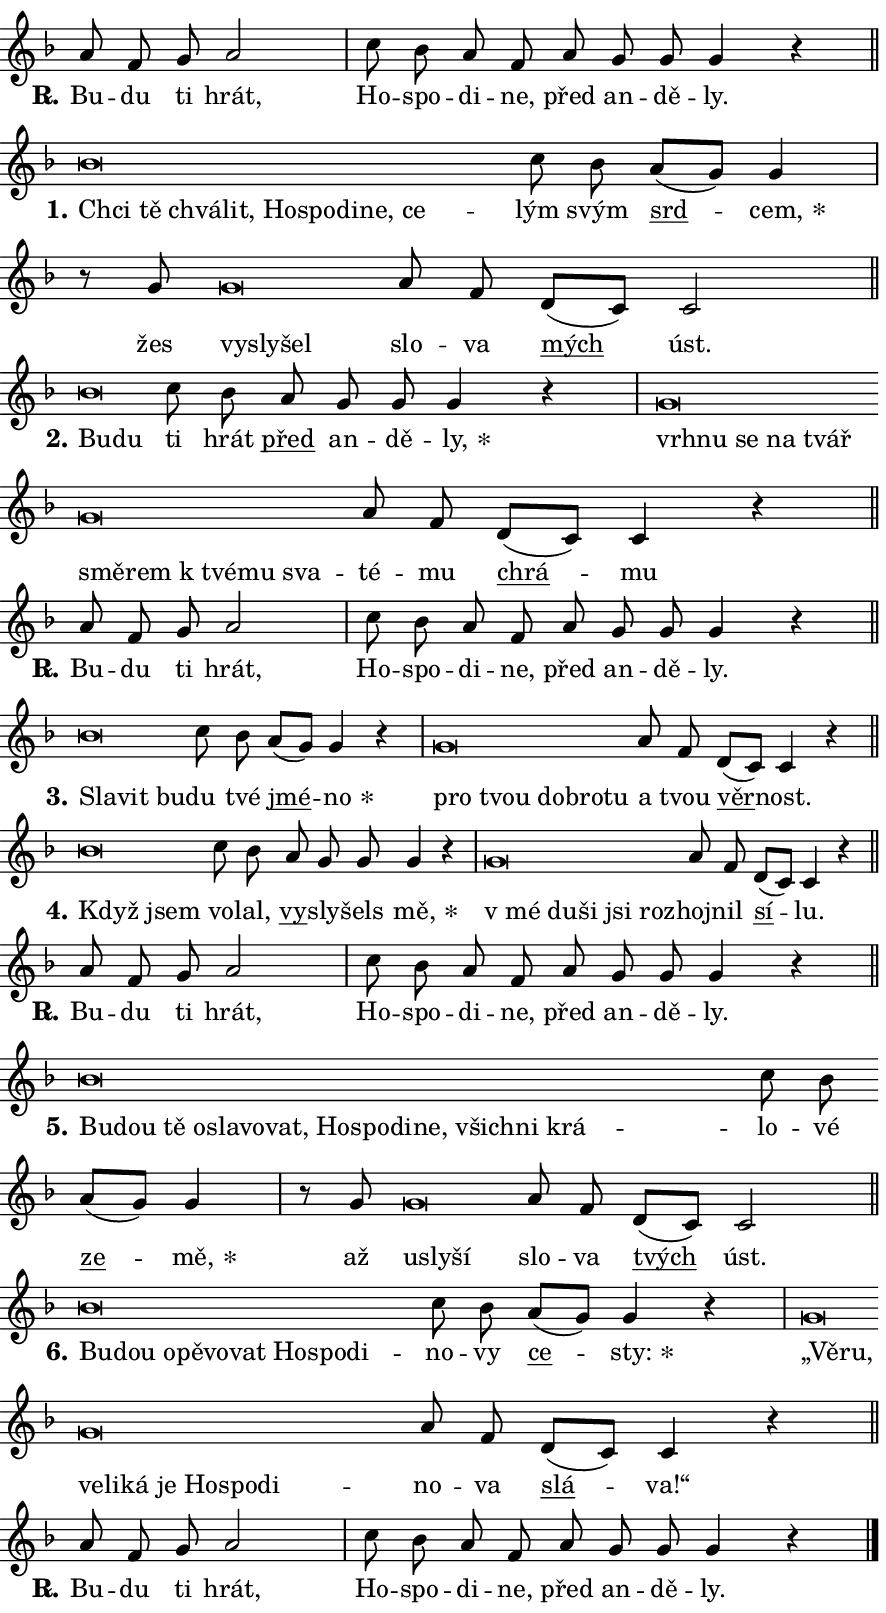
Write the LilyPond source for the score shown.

\version "2.24.0"
\header { tagline = "" }
\paper {
  indent = 0\cm
  top-margin = 0\cm
  right-margin = 0.13\cm % to fit lyric hyphens
  bottom-margin = 0\cm
  left-margin = 0\cm
  paper-width = 15\cm
  page-breaking = #ly:one-page-breaking
  system-system-spacing.basic-distance = #11
  score-system-spacing.basic-distance = #11
  ragged-last = ##f
}


%% Author: Thomas Morley
%% https://lists.gnu.org/archive/html/lilypond-user/2020-05/msg00002.html
#(define (line-position grob)
"Returns position of @var[grob} in current system:
   @code{'start}, if at first time-step
   @code{'end}, if at last time-step
   @code{'middle} otherwise
"
  (let* ((col (ly:item-get-column grob))
         (ln (ly:grob-object col 'left-neighbor))
         (rn (ly:grob-object col 'right-neighbor))
         (col-to-check-left (if (ly:grob? ln) ln col))
         (col-to-check-right (if (ly:grob? rn) rn col))
         (break-dir-left
           (and
             (ly:grob-property col-to-check-left 'non-musical #f)
             (ly:item-break-dir col-to-check-left)))
         (break-dir-right
           (and
             (ly:grob-property col-to-check-right 'non-musical #f)
             (ly:item-break-dir col-to-check-right))))
        (cond ((eqv? 1 break-dir-left) 'start)
              ((eqv? -1 break-dir-right) 'end)
              (else 'middle))))

#(define (tranparent-at-line-position vctor)
  (lambda (grob)
  "Relying on @code{line-position} select the relevant enry from @var{vctor}.
Used to determine transparency,"
    (case (line-position grob)
      ((end) (not (vector-ref vctor 0)))
      ((middle) (not (vector-ref vctor 1)))
      ((start) (not (vector-ref vctor 2))))))

noteHeadBreakVisibility =
#(define-music-function (break-visibility)(vector?)
"Makes @code{NoteHead}s transparent relying on @var{break-visibility}"
#{
  \override NoteHead.transparent =
    #(tranparent-at-line-position break-visibility)
#})

#(define delete-ledgers-for-transparent-note-heads
  (lambda (grob)
    "Reads whether a @code{NoteHead} is transparent.
If so this @code{NoteHead} is removed from @code{'note-heads} from
@var{grob}, which is supposed to be @code{LedgerLineSpanner}.
As a result ledgers are not printed for this @code{NoteHead}"
    (let* ((nhds-array (ly:grob-object grob 'note-heads))
           (nhds-list
             (if (ly:grob-array? nhds-array)
                 (ly:grob-array->list nhds-array)
                 '()))
           ;; Relies on the transparent-property being done before
           ;; Staff.LedgerLineSpanner.after-line-breaking is executed.
           ;; This is fragile ...
           (to-keep
             (remove
               (lambda (nhd)
                 (ly:grob-property nhd 'transparent #f))
               nhds-list)))
      ;; TODO find a better method to iterate over grob-arrays, similiar
      ;; to filter/remove etc for lists
      ;; For now rebuilt from scratch
      (set! (ly:grob-object grob 'note-heads)  '())
      (for-each
        (lambda (nhd)
          (ly:pointer-group-interface::add-grob grob 'note-heads nhd))
        to-keep))))

squashNotes = {
  \override NoteHead.X-extent = #'(-0.2 . 0.2)
  \override NoteHead.Y-extent = #'(-0.75 . 0)
  \override NoteHead.stencil =
    #(lambda (grob)
       (let ((pos (ly:grob-property grob 'staff-position)))
         (begin
           (if (< pos -7) (display "ERROR: Lower brevis then expected\n") (display ""))
           (if (<= pos -6) ly:text-interface::print ly:note-head::print))))
}
unSquashNotes = {
  \revert NoteHead.X-extent
  \revert NoteHead.Y-extent
  \revert NoteHead.stencil
}

hideNotes = \noteHeadBreakVisibility #begin-of-line-visible
unHideNotes = \noteHeadBreakVisibility #all-visible

% work-around for resetting accidentals
% https://lilypond.org/doc/v2.23/Documentation/notation/displaying-rhythms#unmetered-music
cadenzaMeasure = {
  \cadenzaOff
  \partial 1024 s1024
  \cadenzaOn
}

#(define-markup-command (accent layout props text) (markup?)
  "Underline accented syllable"
  (interpret-markup layout props
    #{\markup \override #'(offset . 4.3) \underline { #text }#}))

responsum = \markup \concat {
  "R" \hspace #-1.05 \path #0.1 #'((moveto 0 0.07) (lineto 0.9 0.8)) \hspace #0.05 "."
}

spaceSize = #0.6828661417322834 % exact space size for TeX Gyre Schola

\layout {
  \context {
    \Staff
    \remove "Time_signature_engraver"
    \override LedgerLineSpanner.after-line-breaking = #delete-ledgers-for-transparent-note-heads
  }
  \context {
    \Lyrics {
      \override LyricSpace.minimum-distance = \spaceSize
      \override LyricText.font-name = #"TeX Gyre Schola"
      \override LyricText.font-size = 1
      \override StanzaNumber.font-name = #"TeX Gyre Schola Bold"
      \override StanzaNumber.font-size = 1
    }
  }
  \context {
    \Score 
    \override NoteHead.text =
      #(lambda (grob) 
        (let ((pos (ly:grob-property grob 'staff-position)))
          #{\markup {
            \combine
              \halign #-0.55 \raise #(if (= pos -6) 0 0.5) \override #'(thickness . 2) \draw-line #'(3.2 . 0)
              \musicglyph "noteheads.sM1"
          }#}))
  }
}

% magnetic-lyrics.ily
%
%   written by
%     Jean Abou Samra <jean@abou-samra.fr>
%     Werner Lemberg <wl@gnu.org>
%
%   adapted by
%     Jiri Hon <jiri.hon@gmail.com>
%
% Version 2022-Apr-15

% https://www.mail-archive.com/lilypond-user@gnu.org/msg149350.html

#(define (Left_hyphen_pointer_engraver context)
   "Collect syllable-hyphen-syllable occurrences in lyrics and store
them in properties.  This engraver only looks to the left.  For
example, if the lyrics input is @code{foo -- bar}, it does the
following.

@itemize @bullet
@item
Set the @code{text} property of the @code{LyricHyphen} grob between
@q{foo} and @q{bar} to @code{foo}.

@item
Set the @code{left-hyphen} property of the @code{LyricText} grob with
text @q{foo} to the @code{LyricHyphen} grob between @q{foo} and
@q{bar}.
@end itemize

Use this auxiliary engraver in combination with the
@code{lyric-@/text::@/apply-@/magnetic-@/offset!} hook."
   (let ((hyphen #f)
         (text #f))
     (make-engraver
      (acknowledgers
       ((lyric-syllable-interface engraver grob source-engraver)
        (set! text grob)))
      (end-acknowledgers
       ((lyric-hyphen-interface engraver grob source-engraver)
        ;(when (not (grob::has-interface grob 'lyric-space-interface))
          (set! hyphen grob)));)
      ((stop-translation-timestep engraver)
       (when (and text hyphen)
         (ly:grob-set-object! text 'left-hyphen hyphen))
       (set! text #f)
       (set! hyphen #f)))))

#(define (lyric-text::apply-magnetic-offset! grob)
   "If the space between two syllables is less than the value in
property @code{LyricText@/.details@/.squash-threshold}, move the right
syllable to the left so that it gets concatenated with the left
syllable.

Use this function as a hook for
@code{LyricText@/.after-@/line-@/breaking} if the
@code{Left_@/hyphen_@/pointer_@/engraver} is active."
   (let ((hyphen (ly:grob-object grob 'left-hyphen #f)))
     (when hyphen
       (let ((left-text (ly:spanner-bound hyphen LEFT)))
         (when (grob::has-interface left-text 'lyric-syllable-interface)
           (let* ((common (ly:grob-common-refpoint grob left-text X))
                  (this-x-ext (ly:grob-extent grob common X))
                  (left-x-ext
                   (begin
                     ;; Trigger magnetism for left-text.
                     (ly:grob-property left-text 'after-line-breaking)
                     (ly:grob-extent left-text common X)))
                  ;; `delta` is the gap width between two syllables.
                  (delta (- (interval-start this-x-ext)
                            (interval-end left-x-ext)))
                  (details (ly:grob-property grob 'details))
                  (threshold (assoc-get 'squash-threshold details 0.2)))
             (when (< delta threshold)
               (let* (;; We have to manipulate the input text so that
                      ;; ligatures crossing syllable boundaries are not
                      ;; disabled.  For languages based on the Latin
                      ;; script this is essentially a beautification.
                      ;; However, for non-Western scripts it can be a
                      ;; necessity.
                      (lt (ly:grob-property left-text 'text))
                      (rt (ly:grob-property grob 'text))
                      (is-space (grob::has-interface hyphen 'lyric-space-interface))
                      (space (if is-space " " ""))
                      (extra-delta (if is-space spaceSize 0))
                      ;; Append new syllable.
                      (ltrt-space (if (and (string? lt) (string? rt))
                                (string-append lt space rt)
                                (make-concat-markup (list lt space rt))))
                      ;; Right-align `ltrt` to the right side.
                      (ltrt-space-markup (grob-interpret-markup
                               grob
                               (make-translate-markup
                                (cons (interval-length this-x-ext) 0)
                                (make-right-align-markup ltrt-space)))))
                 (begin
                   ;; Don't print `left-text`.
                   (ly:grob-set-property! left-text 'stencil #f)
                   ;; Set text and stencil (which holds all collected
                   ;; syllables so far) and shift it to the left.
                   (ly:grob-set-property! grob 'text ltrt-space)
                   (ly:grob-set-property! grob 'stencil ltrt-space-markup)
                   (ly:grob-translate-axis! grob (- (- delta extra-delta)) X))))))))))


#(define (lyric-hyphen::displace-bounds-first grob)
   ;; Make very sure this callback isn't triggered too early.
   (let ((left (ly:spanner-bound grob LEFT))
         (right (ly:spanner-bound grob RIGHT)))
     (ly:grob-property left 'after-line-breaking)
     (ly:grob-property right 'after-line-breaking)
     (ly:lyric-hyphen::print grob)))

squashThreshold = #0.4

\layout {
  \context {
    \Lyrics
    \consists #Left_hyphen_pointer_engraver
    \override LyricText.after-line-breaking =
      #lyric-text::apply-magnetic-offset!
    \override LyricHyphen.stencil = #lyric-hyphen::displace-bounds-first
    \override LyricText.details.squash-threshold = \squashThreshold
    \override LyricHyphen.minimum-distance = 0
    \override LyricHyphen.minimum-length = \squashThreshold
  }
}

squashText = \override LyricText.details.squash-threshold = 9999
unSquashText = \override LyricText.details.squash-threshold = \squashThreshold

leftText = \override LyricText.self-alignment-X = #LEFT
unLeftText = \revert LyricText.self-alignment-X

starOffset = #(lambda (grob) 
                (let ((x_offset (ly:self-alignment-interface::aligned-on-x-parent grob)))
                  (if (= x_offset 0) 0 (+ x_offset 1.2))))

star = #(define-music-function (syllable)(string?)
"Append star separator at the end of a syllable"
#{
  \once \override LyricText.X-offset = #starOffset
  \lyricmode { \markup {
    #syllable
    \override #'((font-name . "TeX Gyre Schola Bold")) \hspace #0.2 \lower #0.65 \larger "*"
  } }
#})

starAccent = #(define-music-function (syllable)(string?)
"Append star separator at the end of a syllable and make accent"
#{
  \once \override LyricText.X-offset = #starOffset
  \lyricmode { \markup {
    \accent #syllable
    \override #'((font-name . "TeX Gyre Schola Bold")) \hspace #0.2 \lower #0.65 \larger "*"
  } }
#})

breath = #(define-music-function (syllable)(string?)
"Append breathing indicator at the end of a syllable"
#{
  \lyricmode { \markup { #syllable "+" } }
#})

optionalBreath = #(define-music-function (syllable)(string?)
"Append optional breathing indicator at the end of a syllable"
#{
  \lyricmode { \markup { #syllable "(+)" } }
#})


\score {
    <<
        \new Voice = "melody" { \cadenzaOn \key f \major \relative { a'8 f g a2 \cadenzaMeasure \bar "|" c8 bes \bar "" a f \bar "" a g g g4 r \cadenzaMeasure \bar "||" \break } }
        \new Lyrics \lyricsto "melody" { \lyricmode { \set stanza = \responsum
Bu -- du ti hrát, Ho -- spo -- di -- ne, před an -- dě -- ly. } }
    >>
    \layout {}
}

\score {
    <<
        \new Voice = "melody" { \cadenzaOn \key f \major \relative { \squashNotes bes'\breve*1/16 \hideNotes \breve*1/16 \bar "" \breve*1/16 \bar "" \breve*1/16 \bar "" \breve*1/16 \bar "" \breve*1/16 \bar "" \breve*1/16 \bar "" \breve*1/16 \breve*1/16 \bar "" \unHideNotes \unSquashNotes c8 bes \bar "" a[( g)] g4 \cadenzaMeasure \bar "|" r8 g8 \squashNotes g\breve*1/16 \hideNotes \breve*1/16 \breve*1/16 \bar "" \unHideNotes \unSquashNotes a8 f \bar "" d[( c)] c2 \cadenzaMeasure \bar "||" \break } }
        \new Lyrics \lyricsto "melody" { \lyricmode { \set stanza = "1."
\leftText Chci \squashText tě chvá -- lit, Ho -- spo -- di -- ne, ce -- \unLeftText \unSquashText lým svým \markup \accent srd -- \star cem, žes \leftText vy -- \squashText sly -- šel \unLeftText \unSquashText slo -- va \markup \accent mých úst. } }
    >>
    \layout {}
}

\score {
    <<
        \new Voice = "melody" { \cadenzaOn \key f \major \relative { \squashNotes bes'\breve*1/16 \hideNotes \breve*1/16 \bar "" \unHideNotes \unSquashNotes c8 bes \bar "" a g g g4 r \cadenzaMeasure \bar "|" \squashNotes g\breve*1/16 \hideNotes \breve*1/16 \bar "" \breve*1/16 \bar "" \breve*1/16 \bar "" \breve*1/16 \bar "" \breve*1/16 \bar "" \breve*1/16 \bar "" \breve*1/16 \bar "" \breve*1/16 \breve*1/16 \bar "" \unHideNotes \unSquashNotes a8 f \bar "" d[( c)] c4 r \cadenzaMeasure \bar "||" \break } }
        \new Lyrics \lyricsto "melody" { \lyricmode { \set stanza = "2."
\leftText Bu -- \squashText du \unLeftText \unSquashText ti hrát \markup \accent před an -- dě -- \star ly, \leftText vrh -- \squashText nu se na tvář smě -- rem "k tvé" -- mu sva -- \unLeftText \unSquashText té -- mu \markup \accent chrá -- mu } }
    >>
    \layout {}
}

\score {
    <<
        \new Voice = "melody" { \cadenzaOn \key f \major \relative { a'8 f g a2 \cadenzaMeasure \bar "|" c8 bes \bar "" a f \bar "" a g g g4 r \cadenzaMeasure \bar "||" \break } }
        \new Lyrics \lyricsto "melody" { \lyricmode { \set stanza = \responsum
Bu -- du ti hrát, Ho -- spo -- di -- ne, před an -- dě -- ly. } }
    >>
    \layout {}
}

\score {
    <<
        \new Voice = "melody" { \cadenzaOn \key f \major \relative { \squashNotes bes'\breve*1/16 \hideNotes \breve*1/16 \breve*1/16 \bar "" \unHideNotes \unSquashNotes c8 bes \bar "" a[( g)] g4 r \cadenzaMeasure \bar "|" \squashNotes g\breve*1/16 \hideNotes \breve*1/16 \bar "" \breve*1/16 \bar "" \breve*1/16 \breve*1/16 \bar "" \unHideNotes \unSquashNotes a8 f \bar "" d[( c)] c4 r \cadenzaMeasure \bar "||" \break } }
        \new Lyrics \lyricsto "melody" { \lyricmode { \set stanza = "3."
\leftText Sla -- \squashText vit bu -- \unLeftText \unSquashText du tvé \markup \accent jmé -- \star no \leftText pro \squashText tvou dob -- ro -- tu \unLeftText \unSquashText a tvou \markup \accent věr -- nost. } }
    >>
    \layout {}
}

\score {
    <<
        \new Voice = "melody" { \cadenzaOn \key f \major \relative { \squashNotes bes'\breve*1/16 \hideNotes \breve*1/16 \bar "" \unHideNotes \unSquashNotes c8 bes \bar "" a g g g4 r \cadenzaMeasure \bar "|" \squashNotes g\breve*1/16 \hideNotes \breve*1/16 \bar "" \breve*1/16 \bar "" \breve*1/16 \breve*1/16 \bar "" \unHideNotes \unSquashNotes a8 f \bar "" d[( c)] c4 r \cadenzaMeasure \bar "||" \break } }
        \new Lyrics \lyricsto "melody" { \lyricmode { \set stanza = "4."
\leftText Když \squashText jsem \unLeftText \unSquashText vo -- lal, \markup \accent vy -- sly -- šels \star mě, \leftText "v mé" \squashText du -- ši jsi roz -- \unLeftText \unSquashText hoj -- nil \markup \accent sí -- lu. } }
    >>
    \layout {}
}

\score {
    <<
        \new Voice = "melody" { \cadenzaOn \key f \major \relative { a'8 f g a2 \cadenzaMeasure \bar "|" c8 bes \bar "" a f \bar "" a g g g4 r \cadenzaMeasure \bar "||" \break } }
        \new Lyrics \lyricsto "melody" { \lyricmode { \set stanza = \responsum
Bu -- du ti hrát, Ho -- spo -- di -- ne, před an -- dě -- ly. } }
    >>
    \layout {}
}

\score {
    <<
        \new Voice = "melody" { \cadenzaOn \key f \major \relative { \squashNotes bes'\breve*1/16 \hideNotes \breve*1/16 \bar "" \breve*1/16 \bar "" \breve*1/16 \bar "" \breve*1/16 \bar "" \breve*1/16 \bar "" \breve*1/16 \bar "" \breve*1/16 \bar "" \breve*1/16 \bar "" \breve*1/16 \bar "" \breve*1/16 \bar "" \breve*1/16 \bar "" \breve*1/16 \breve*1/16 \bar "" \unHideNotes \unSquashNotes c8 bes \bar "" a[( g)] g4 \cadenzaMeasure \bar "|" r8 g8 \squashNotes g\breve*1/16 \hideNotes \breve*1/16 \breve*1/16 \bar "" \unHideNotes \unSquashNotes a8 f \bar "" d[( c)] c2 \cadenzaMeasure \bar "||" \break } }
        \new Lyrics \lyricsto "melody" { \lyricmode { \set stanza = "5."
\leftText Bu -- \squashText dou tě o -- sla -- vo -- vat, Ho -- spo -- di -- ne, všich -- ni krá -- \unLeftText \unSquashText lo -- vé \markup \accent ze -- \star mě, až \leftText u -- \squashText sly -- ší \unLeftText \unSquashText slo -- va \markup \accent tvých úst. } }
    >>
    \layout {}
}

\score {
    <<
        \new Voice = "melody" { \cadenzaOn \key f \major \relative { \squashNotes bes'\breve*1/16 \hideNotes \breve*1/16 \bar "" \breve*1/16 \bar "" \breve*1/16 \bar "" \breve*1/16 \bar "" \breve*1/16 \bar "" \breve*1/16 \bar "" \breve*1/16 \breve*1/16 \bar "" \unHideNotes \unSquashNotes c8 bes \bar "" a[( g)] g4 r \cadenzaMeasure \bar "|" \squashNotes g\breve*1/16 \hideNotes \breve*1/16 \bar "" \breve*1/16 \bar "" \breve*1/16 \bar "" \breve*1/16 \bar "" \breve*1/16 \bar "" \breve*1/16 \bar "" \breve*1/16 \breve*1/16 \bar "" \unHideNotes \unSquashNotes a8 f \bar "" d[( c)] c4 r \cadenzaMeasure \bar "||" \break } }
        \new Lyrics \lyricsto "melody" { \lyricmode { \set stanza = "6."
\leftText Bu -- \squashText dou o -- pě -- vo -- vat Ho -- spo -- di -- \unLeftText \unSquashText no -- vy \markup \accent ce -- \star sty: \leftText „Vě -- \squashText ru, ve -- li -- ká je Ho -- spo -- di -- \unLeftText \unSquashText no -- va \markup \accent slá -- va!“ } }
    >>
    \layout {}
}

\score {
    <<
        \new Voice = "melody" { \cadenzaOn \key f \major \relative { a'8 f g a2 \cadenzaMeasure \bar "|" c8 bes \bar "" a f \bar "" a g g g4 r \cadenzaMeasure \bar "||" \break } \bar "|." }
        \new Lyrics \lyricsto "melody" { \lyricmode { \set stanza = \responsum
Bu -- du ti hrát, Ho -- spo -- di -- ne, před an -- dě -- ly. } }
    >>
    \layout {}
}
